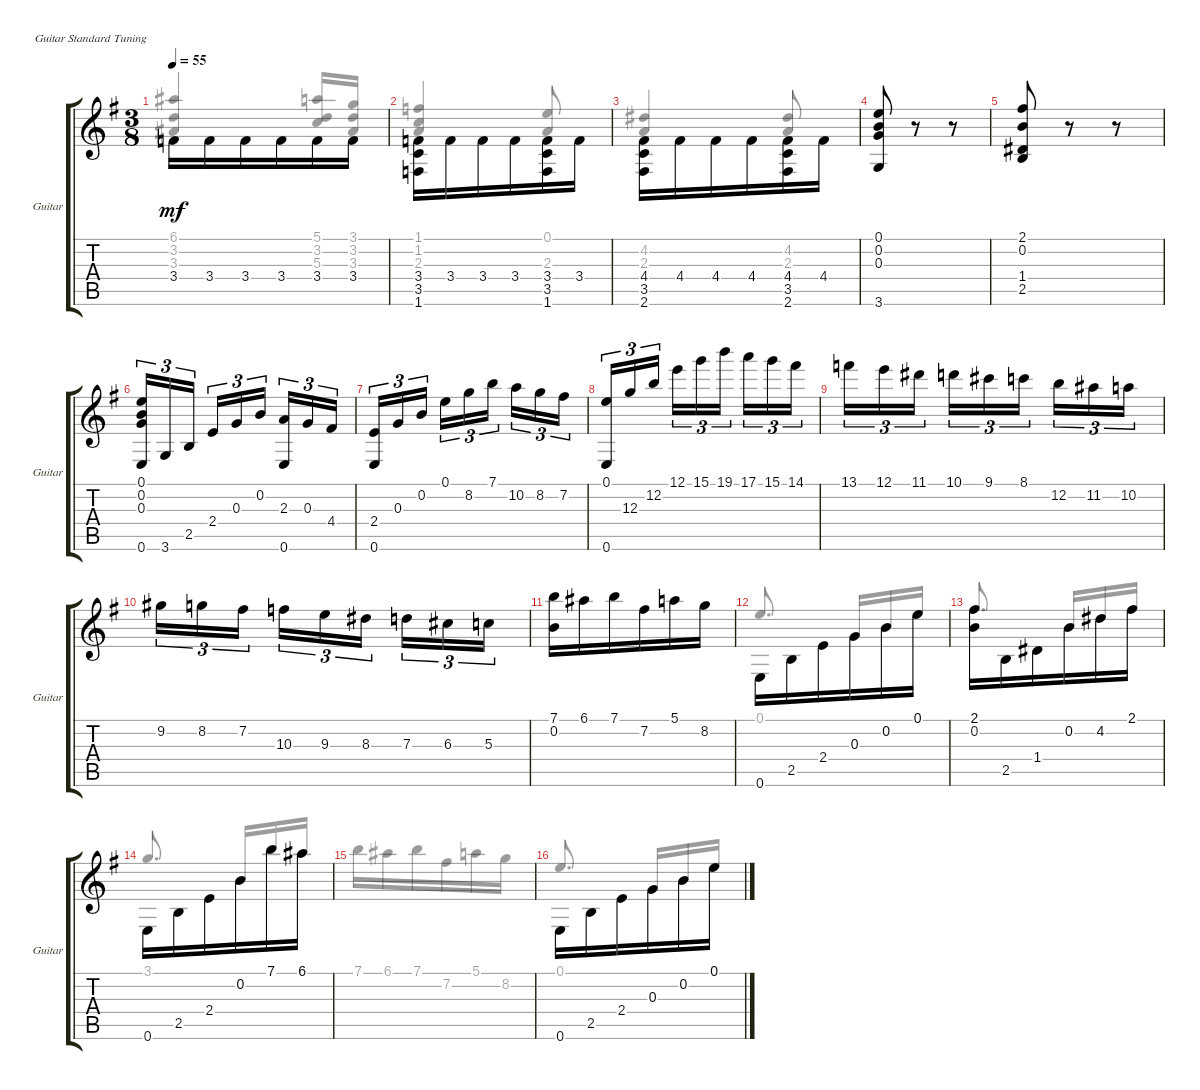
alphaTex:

\defaultSystemsLayout 4
\bracketExtendMode groupsimilarinstruments
\useSystemSignSeparator
\singleTrackTrackNamePolicy allsystems
\multiTrackTrackNamePolicy allsystems
\firstSystemTrackNameOrientation horizontal
\otherSystemsTrackNameOrientation horizontal
\track ("Guitar" "Guitar") {instrument acousticguitarsteel}
\staff {score tabs}
\tuning (E4 B3 G3 D3 A2 E2)
\voice
\ts (3 8)
\tempo 55
\clef g2
\ks eminor
3.4.16{dy mf beam invert} 3.4.16 3.4.16 3.4.16 3.4.16 3.4.16 |
(1.6 3.5 3.4).16{beam invert} 3.4.16 3.4.16 3.4.16 (3.4 1.6 3.5).16 3.4.16 |
(2.6 3.5 4.4).16{beam invert} 4.4.16 4.4.16 4.4.16 (4.4 2.6 3.5).16 4.4.16 |
(3.6 0.3 0.2 0.1).8 r.8 r.8 |
(2.5 1.4 0.2 2.1).8 r.8 r.8 |
(0.6 0.3 0.2 0.1).16{tu (3 2)} 3.6.16{tu (3 2)} 2.5.16{tu (3 2)} 2.4.16{tu (3 2)} 0.3.16{tu (3 2)} 0.2.16{tu (3 2)} (2.3 0.6).16{tu (3 2)} 0.3.16{tu (3 2)} 4.4.16{tu (3 2)} |
(0.6 2.4).16{tu (3 2)} 0.3.16{tu (3 2)} 0.2.16{tu (3 2)} 0.1.16{tu (3 2)} 8.2.16{tu (3 2)} 7.1.16{tu (3 2)} 10.2.16{tu (3 2)} 8.2.16{tu (3 2)} 7.2.16{tu (3 2)} |
(0.6 0.1).16{tu (3 2)} 12.3.16{tu (3 2)} 12.2.16{tu (3 2)} 12.1.16{tu (3 2)} 15.1.16{tu (3 2)} 19.1.16{tu (3 2)} 17.1.16{tu (3 2)} 15.1.16{tu (3 2)} 14.1.16{tu (3 2)} |
13.1.16{tu (3 2)} 12.1.16{tu (3 2)} 11.1.16{tu (3 2)} 10.1.16{tu (3 2)} 9.1.16{tu (3 2)} 8.1.16{tu (3 2)} 12.2.16{tu (3 2)} 11.2.16{tu (3 2)} 10.2.16{tu (3 2)} |
9.2.16{tu (3 2)} 8.2.16{tu (3 2)} 7.2.16{tu (3 2)} 10.3.16{tu (3 2)} 9.3.16{tu (3 2)} 8.3.16{tu (3 2)} 7.3.16{tu (3 2)} 6.3.16{tu (3 2)} 5.3.16{tu (3 2)} |
(0.2 7.1).16 6.1.16 7.1.16 7.2.16 5.1.16 8.2.16 |
0.6.16{beam invert} 2.5.16 2.4.16 0.3.16 0.2.16 0.1.16 |
(2.1 0.2).16{beam invert} 2.5.16 1.4.16 0.2.16 4.2.16 2.1.16 |
0.6.16{beam invert} 2.5.16 2.4.16 0.2.16 7.1.16 6.1.16 |
|
0.6.16{beam invert} 2.5.16 2.4.16 0.3.16 0.2.16 0.1.16
\voice
\clef g2
\ottava regular
\simile none
\ks eminor
(3.3 3.2 6.1).4{dy mf beam invert} (5.3 3.2 5.1).16{beam invert} (3.1 3.2 3.3).16 |
(2.3 1.2 1.1).4{beam invert} (0.1 2.3).8{beam invert} |
(2.3 4.2).4{beam invert} (4.2 2.3).8{beam invert} |
|
|
|
|
|
|
|
|
0.1.8{d beam invert beam split} 0.3.16{beam invert beam merge} 0.2.16{beam merge} 0.1.16{beam merge} |
2.1.8{d beam invert beam split} 0.2.16{beam merge} 4.2.16{beam invert beam merge} 2.1.16{beam merge} |
3.1.8{d beam invert beam split} 0.2.16{beam invert beam merge} 7.1.16{beam merge} 6.1.16{beam merge} |
7.1.16 6.1.16 7.1.16 7.2.16 5.1.16 8.2.16 |
0.1.8{d beam invert beam split} 0.3.16{beam invert beam merge} 0.2.16{beam merge} 0.1.16{beam merge}
